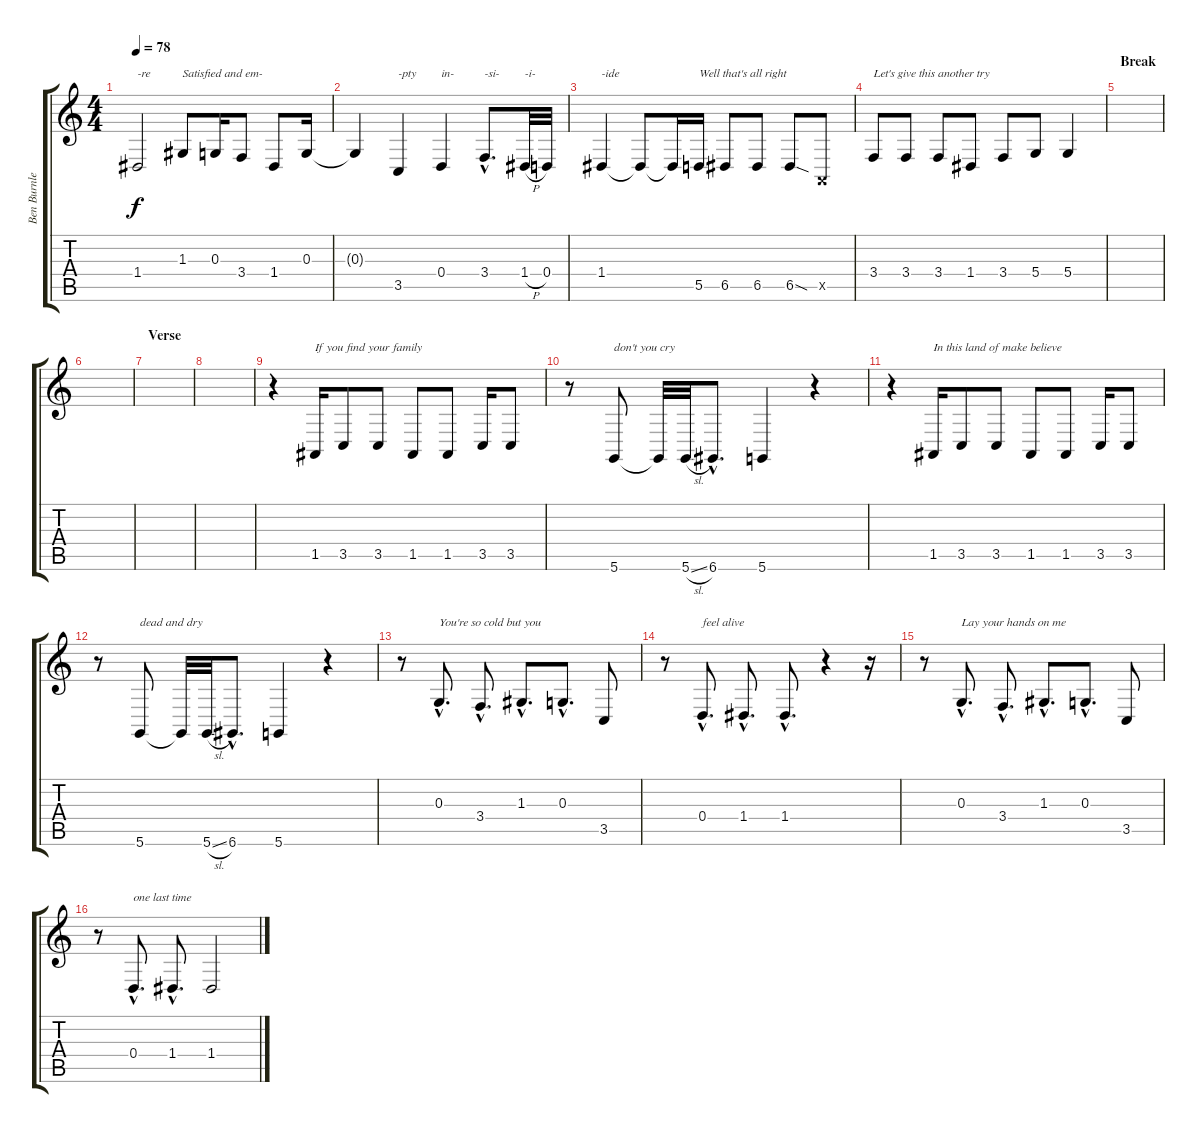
\track ("Ben Burnley (vocals)" "Ben Burnle") {instrument lead2sawtooth}
\staff {score tabs}
\tuning (E4 B3 G3 D3 A2 D2) {hide}
\ts (4 4)
\tempo 78
\clef g2
\ks c
1.4.2{txt "-re" dy f} 1.3.8{txt "Satisfied and em-"} 0.3.16 3.4.8 1.4.8 0.3.16 |
0.3{t}.4 3.5.4{txt "-pty"} 0.4.4{txt "in-"} 3.4{hac}.8{d txt "-si-"} 1.4{h}.32{txt "-i-"} 0.4.32 |
1.4.4{txt "-ide"} 1.4{t}.8 1.4{t}.16 5.5.16{txt "Well that's all right"} 6.5.8 6.5.8 6.5{sod}.8 0.5{x}.8 |
3.4.8{txt "Let's give this another try"} 3.4.8 3.4.8 1.4.8 3.4.8 5.4.8 5.4.4 |
\section ("" "Break")
|
|
\section ("" "Verse")
|
|
r.4 1.5.16{txt "If you find your family"} 3.5.8 3.5.8 1.5.8 1.5.8 3.5.16 3.5.8 |
r.8 5.6.8{txt "don't you cry"} 5.6{t}.32 5.6{sl}.32 6.6{hac}.8{d} 5.6.4 r.4 |
r.4 1.5.16{txt "In this land of make believe"} 3.5.8 3.5.8 1.5.8 1.5.8 3.5.16 3.5.8 |
r.8 5.6.8{txt "dead and dry"} 5.6{t}.32 5.6{sl}.32 6.6{hac}.8{d} 5.6.4 r.4 |
r.8 0.3{hac}.8{d txt "You're so cold but you"} 3.4{hac}.8{d} 1.3{hac}.8{d} 0.3{hac}.8{d} 3.5.8 |
r.8 0.4{hac}.8{d txt "feel alive"} 1.4{hac}.8{d} 1.4{hac}.8{d} r.4 r.16 |
r.8 0.3{hac}.8{d txt "Lay your hands on me"} 3.4{hac}.8{d} 1.3{hac}.8{d} 0.3{hac}.8{d} 3.5.8 |
r.8 0.4{hac}.8{d txt "one last time"} 1.4{hac}.8{d} 1.4.2
